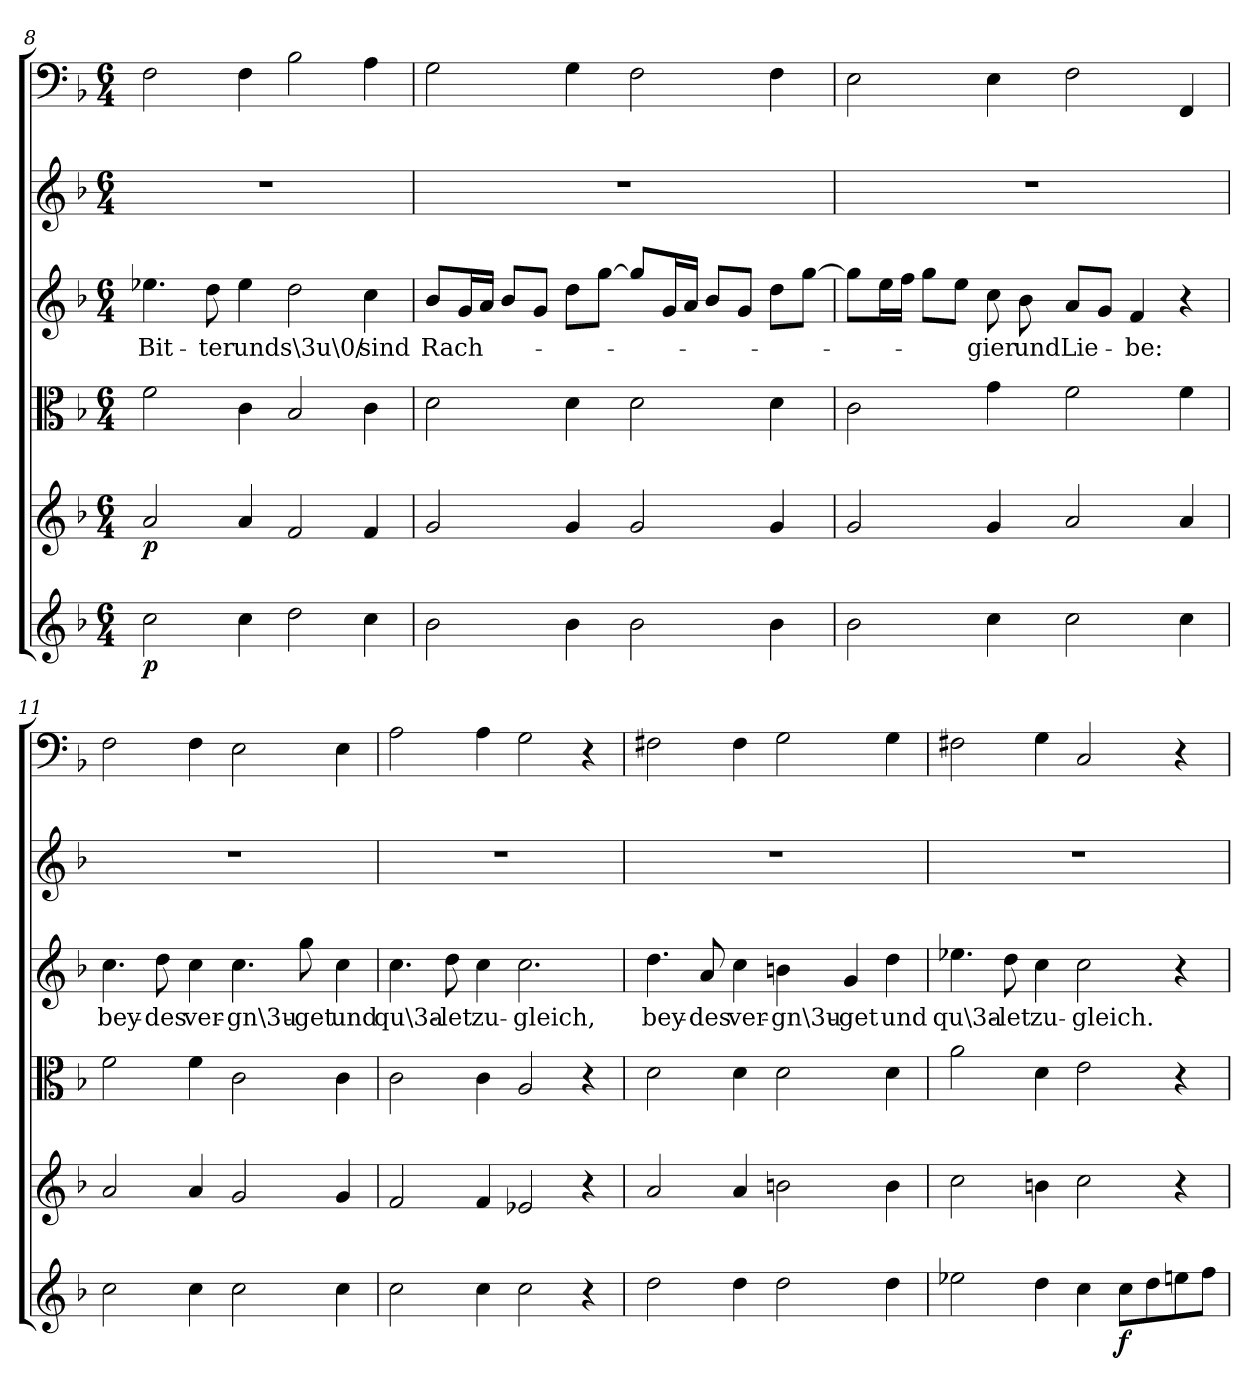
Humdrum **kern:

**kern	**dynam	**kern	**dynam	**kern	**kern	**text	**kern	**kern
*part6	*part6	*part5	*part5	*part4	*part3	*part3	*part2	*part1
*staff6	*staff6	*staff5	*staff5	*staff4	*staff3	*staff3	*staff2	*staff1
*clefG2	*	*clefG2	*	*clefC3	*clefG2	*	*clefG2	*clefF4
*k[b-]	*	*k[b-]	*	*k[b-]	*k[b-]	*	*k[b-]	*k[b-]
*F:	*	*F:	*	*F:	*F:	*	*F:	*F:
*M6/4	*	*M6/4	*	*M6/4	*M6/4	*	*M6/4	*M6/4
=8	=8	=8	=8	=8	=8	=8	=8	=8
2cc\	p	2a/	p	2f\	4.ee-X\	Bit-	1.r	2F\
.	.	.	.	.	8dd\	-ter	.	.
4cc\	.	4a/	.	4c\	4ee-\	und	.	4F\
2dd\	.	2f/	.	2B-/	2dd\	s\3u\0/	.	2B-\
4cc\	.	4f/	.	4c\	4cc\	sind	.	4A\
=9	=9	=9	=9	=9	=9	=9	=9	=9
2b-\	.	2g/	.	2d\	8b-/L	Rach-	1.r	2G\
.	.	.	.	.	16g/L	.	.	.
.	.	.	.	.	16a/JJ	.	.	.
.	.	.	.	.	8b-/L	.	.	.
.	.	.	.	.	8g/J	.	.	.
4b-\	.	4g/	.	4d\	8dd\L	.	.	4G\
.	.	.	.	.	[8gg\J	.	.	.
2b-\	.	2g/	.	2d\	8gg/L]	.	.	2F\
.	.	.	.	.	16g/L	.	.	.
.	.	.	.	.	16a/JJ	.	.	.
.	.	.	.	.	8b-/L	.	.	.
.	.	.	.	.	8g/J	.	.	.
4b-\	.	4g/	.	4d\	8dd\L	.	.	4F\
.	.	.	.	.	[8gg\J	.	.	.
=10	=10	=10	=10	=10	=10	=10	=10	=10
2b-\	.	2g/	.	2c\	8gg\L]	.	1.r	2E\
.	.	.	.	.	16ee\L	.	.	.
.	.	.	.	.	16ff\JJ	.	.	.
.	.	.	.	.	8gg\L	.	.	.
.	.	.	.	.	8ee\J	.	.	.
4cc\	.	4g/	.	4g\	8cc\	-gier	.	4E\
.	.	.	.	.	8b-\	und	.	.
2cc\	.	2a/	.	2f\	8a/L	Lie-	.	2F\
.	.	.	.	.	8g/J	.	.	.
.	.	.	.	.	4f/	-be:	.	.
4cc\	.	4a/	.	4f\	4r	.	.	4FF/
=11	=11	=11	=11	=11	=11	=11	=11	=11
2cc\	.	2a/	.	2f\	4.cc\	bey-	1.r	2F\
.	.	.	.	.	8dd\	-des	.	.
4cc\	.	4a/	.	4f\	4cc\	ver-	.	4F\
2cc\	.	2g/	.	2c\	4.cc\	-gn\3u-	.	2E\
.	.	.	.	.	8gg\	-get	.	.
4cc\	.	4g/	.	4c\	4cc\	und	.	4E\
=12	=12	=12	=12	=12	=12	=12	=12	=12
2cc\	.	2f/	.	2c\	4.cc\	qu\3a-	1.r	2A\
.	.	.	.	.	8dd\	-let	.	.
4cc\	.	4f/	.	4c\	4cc\	zu-	.	4A\
2cc\	.	2e-X/	.	2A/	2.cc\	-gleich,	.	2G\
4r	.	4r	.	4r	.	.	.	4r
=13	=13	=13	=13	=13	=13	=13	=13	=13
2dd\	.	2a/	.	2d\	4.dd\	bey-	1.r	2F#X\
.	.	.	.	.	8a/	-des	.	.
4dd\	.	4a/	.	4d\	4cc\	ver-	.	4F#\
2dd\	.	2bn\	.	2d\	4bn\	-gn\3u-	.	2G\
.	.	.	.	.	4g/	-get	.	.
4dd\	.	4b\	.	4d\	4dd\	und	.	4G\
=14	=14	=14	=14	=14	=14	=14	=14	=14
2ee-X\	.	2cc\	.	2a\	4.ee-X\	qu\3a-	1.r	2F#X\
.	.	.	.	.	8dd\	-let	.	.
4dd\	.	4bn\	.	4d\	4cc\	zu-	.	4G\
4cc\	.	2cc\	.	2e\	2cc\	-gleich.	.	2C/
8cc\L	f	.	.	.	.	.	.	.
8dd\	.	.	.	.	.	.	.	.
8een\	.	4r	.	4r	4r	.	.	4r
8ff\J	.	.	.	.	.	.	.	.
=	=	=	=	=	=	=	=	=
*-	*-	*-	*-	*-	*-	*-	*-	*-
